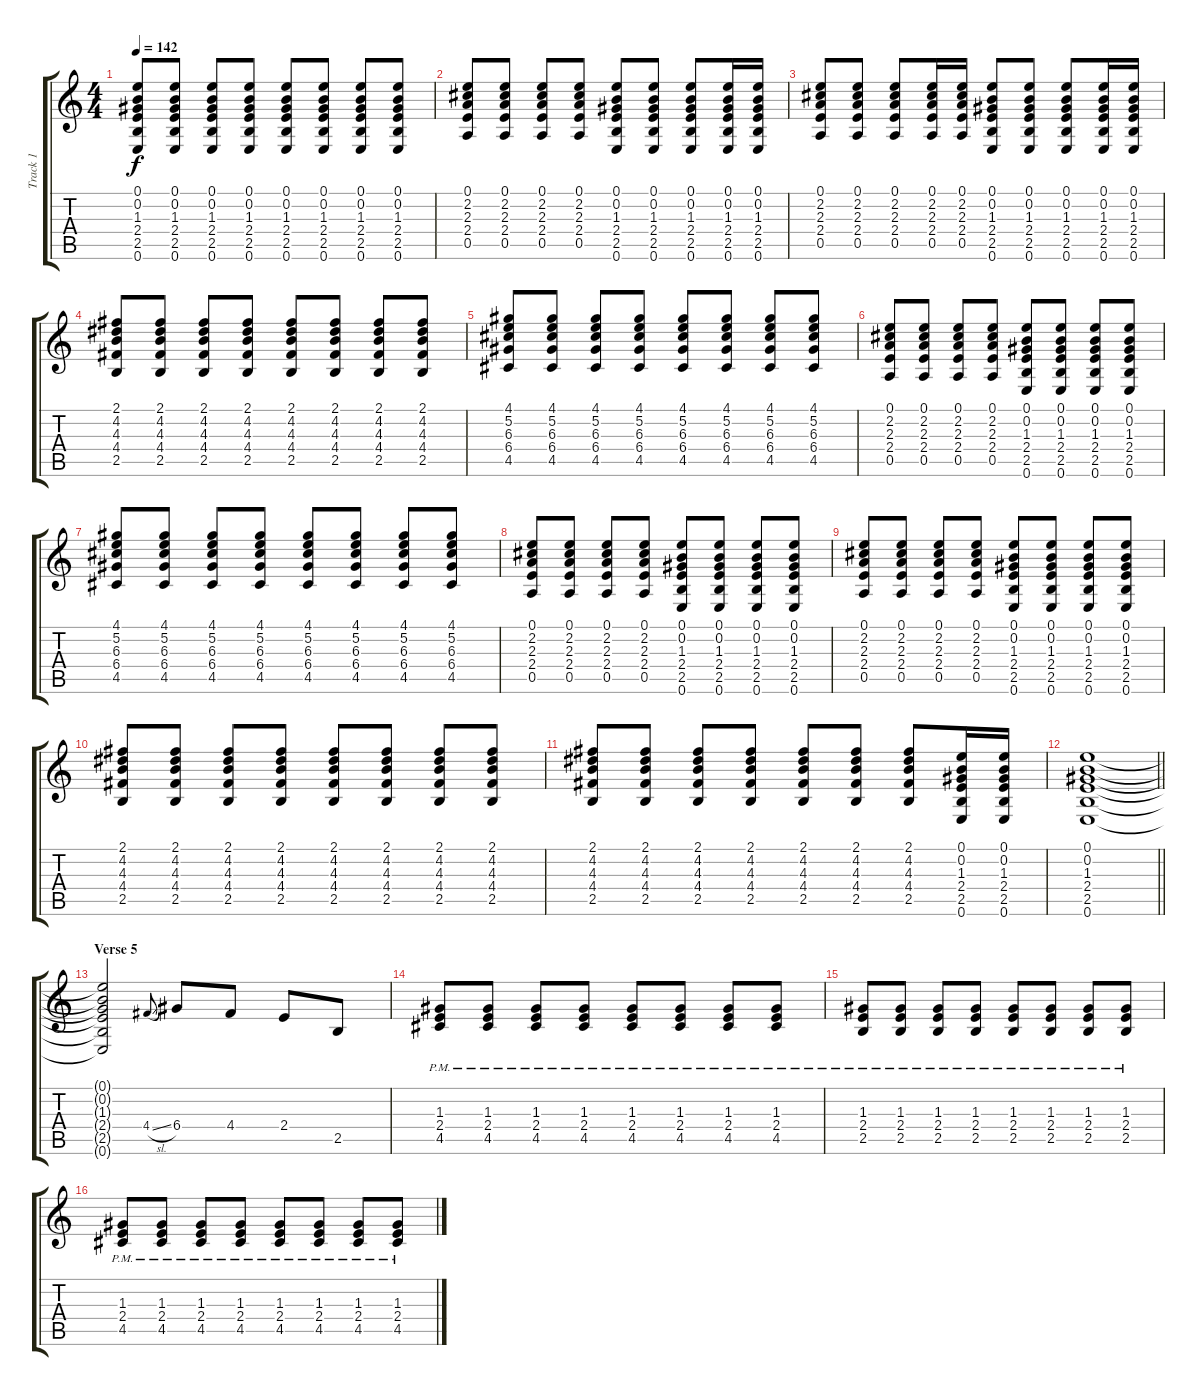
\track ("Track 1" "Track 1") {instrument acousticguitarsteel}
\staff {score tabs}
\tuning (E4 B3 G3 D3 A2 E2) {hide}
\ts (4 4)
\tempo 142
\clef g2
\ks c
(0.1 0.2 1.3 2.4 2.5 0.6).8{dy f} (0.1 0.2 1.3 2.4 2.5 0.6).8 (0.1 0.2 1.3 2.4 2.5 0.6).8 (0.1 0.2 1.3 2.4 2.5 0.6).8 (0.1 0.2 1.3 2.4 2.5 0.6).8 (0.1 0.2 1.3 2.4 2.5 0.6).8 (0.1 0.2 1.3 2.4 2.5 0.6).8 (0.1 0.2 1.3 2.4 2.5 0.6).8 |
(0.1 2.2 2.3 2.4 0.5).8 (0.1 2.2 2.3 2.4 0.5).8 (0.1 2.2 2.3 2.4 0.5).8 (0.1 2.2 2.3 2.4 0.5).8 (0.1 0.2 1.3 2.4 2.5 0.6).8 (0.1 0.2 1.3 2.4 2.5 0.6).8 (0.1 0.2 1.3 2.4 2.5 0.6).8 (0.1 0.2 1.3 2.4 2.5 0.6).16 (0.1 0.2 1.3 2.4 2.5 0.6).16 |
(0.1 2.2 2.3 2.4 0.5).8 (0.1 2.2 2.3 2.4 0.5).8 (0.1 2.2 2.3 2.4 0.5).8 (0.1 2.2 2.3 2.4 0.5).16 (0.1 2.2 2.3 2.4 0.5).16 (0.1 0.2 1.3 2.4 2.5 0.6).8 (0.1 0.2 1.3 2.4 2.5 0.6).8 (0.1 0.2 1.3 2.4 2.5 0.6).8 (0.1 0.2 1.3 2.4 2.5 0.6).16 (0.1 0.2 1.3 2.4 2.5 0.6).16 |
(2.1 4.2 4.3 4.4 2.5).8 (2.1 4.2 4.3 4.4 2.5).8 (2.1 4.2 4.3 4.4 2.5).8 (2.1 4.2 4.3 4.4 2.5).8 (2.1 4.2 4.3 4.4 2.5).8 (2.1 4.2 4.3 4.4 2.5).8 (2.1 4.2 4.3 4.4 2.5).8 (2.1 4.2 4.3 4.4 2.5).8 |
(4.1 5.2 6.3 6.4 4.5).8 (4.1 5.2 6.3 6.4 4.5).8 (4.1 5.2 6.3 6.4 4.5).8 (4.1 5.2 6.3 6.4 4.5).8 (4.1 5.2 6.3 6.4 4.5).8 (4.1 5.2 6.3 6.4 4.5).8 (4.1 5.2 6.3 6.4 4.5).8 (4.1 5.2 6.3 6.4 4.5).8 |
(0.1 2.2 2.3 2.4 0.5).8 (0.1 2.2 2.3 2.4 0.5).8 (0.1 2.2 2.3 2.4 0.5).8 (0.1 2.2 2.3 2.4 0.5).8 (0.1 0.2 1.3 2.4 2.5 0.6).8 (0.1 0.2 1.3 2.4 2.5 0.6).8 (0.1 0.2 1.3 2.4 2.5 0.6).8 (0.1 0.2 1.3 2.4 2.5 0.6).8 |
(4.1 5.2 6.3 6.4 4.5).8 (4.1 5.2 6.3 6.4 4.5).8 (4.1 5.2 6.3 6.4 4.5).8 (4.1 5.2 6.3 6.4 4.5).8 (4.1 5.2 6.3 6.4 4.5).8 (4.1 5.2 6.3 6.4 4.5).8 (4.1 5.2 6.3 6.4 4.5).8 (4.1 5.2 6.3 6.4 4.5).8 |
(0.1 2.2 2.3 2.4 0.5).8 (0.1 2.2 2.3 2.4 0.5).8 (0.1 2.2 2.3 2.4 0.5).8 (0.1 2.2 2.3 2.4 0.5).8 (0.1 0.2 1.3 2.4 2.5 0.6).8 (0.1 0.2 1.3 2.4 2.5 0.6).8 (0.1 0.2 1.3 2.4 2.5 0.6).8 (0.1 0.2 1.3 2.4 2.5 0.6).8 |
(0.1 2.2 2.3 2.4 0.5).8 (0.1 2.2 2.3 2.4 0.5).8 (0.1 2.2 2.3 2.4 0.5).8 (0.1 2.2 2.3 2.4 0.5).8 (0.1 0.2 1.3 2.4 2.5 0.6).8 (0.1 0.2 1.3 2.4 2.5 0.6).8 (0.1 0.2 1.3 2.4 2.5 0.6).8 (0.1 0.2 1.3 2.4 2.5 0.6).8 |
(2.1 4.2 4.3 4.4 2.5).8 (2.1 4.2 4.3 4.4 2.5).8 (2.1 4.2 4.3 4.4 2.5).8 (2.1 4.2 4.3 4.4 2.5).8 (2.1 4.2 4.3 4.4 2.5).8 (2.1 4.2 4.3 4.4 2.5).8 (2.1 4.2 4.3 4.4 2.5).8 (2.1 4.2 4.3 4.4 2.5).8 |
(2.1 4.2 4.3 4.4 2.5).8 (2.1 4.2 4.3 4.4 2.5).8 (2.1 4.2 4.3 4.4 2.5).8 (2.1 4.2 4.3 4.4 2.5).8 (2.1 4.2 4.3 4.4 2.5).8 (2.1 4.2 4.3 4.4 2.5).8 (2.1 4.2 4.3 4.4 2.5).8 (0.1 0.2 1.3 2.4 2.5 0.6).16 (0.1 0.2 1.3 2.4 2.5 0.6).16 |
\barLineRight lightlight
(0.1 0.2 1.3 2.4 2.5 0.6).1 |
\section ("" "Verse 5")
(0.1{t} 0.2{t} 1.3{t} 2.4{t} 2.5{t} 0.6{t}).2 4.4{sl}.8{gr onbeat} 6.4.8 4.4.8 2.4.8 2.5.8 |
(1.3{pm} 2.4{pm} 4.5{pm}).8 (1.3{pm} 2.4{pm} 4.5{pm}).8 (1.3{pm} 2.4{pm} 4.5{pm}).8 (1.3{pm} 2.4{pm} 4.5{pm}).8 (1.3{pm} 2.4{pm} 4.5{pm}).8 (1.3{pm} 2.4{pm} 4.5{pm}).8 (1.3{pm} 2.4{pm} 4.5{pm}).8 (1.3{pm} 2.4{pm} 4.5{pm}).8 |
(1.3{pm} 2.4{pm} 2.5{pm}).8 (1.3{pm} 2.4{pm} 2.5{pm}).8 (1.3{pm} 2.4{pm} 2.5{pm}).8 (1.3{pm} 2.4{pm} 2.5{pm}).8 (1.3{pm} 2.4{pm} 2.5{pm}).8 (1.3{pm} 2.4{pm} 2.5{pm}).8 (1.3{pm} 2.4{pm} 2.5{pm}).8 (1.3{pm} 2.4{pm} 2.5{pm}).8 |
(1.3{pm} 2.4{pm} 4.5{pm}).8 (1.3{pm} 2.4{pm} 4.5{pm}).8 (1.3{pm} 2.4{pm} 4.5{pm}).8 (1.3{pm} 2.4{pm} 4.5{pm}).8 (1.3{pm} 2.4{pm} 4.5{pm}).8 (1.3{pm} 2.4{pm} 4.5{pm}).8 (1.3{pm} 2.4{pm} 4.5{pm}).8 (1.3{pm} 2.4{pm} 4.5{pm}).8
